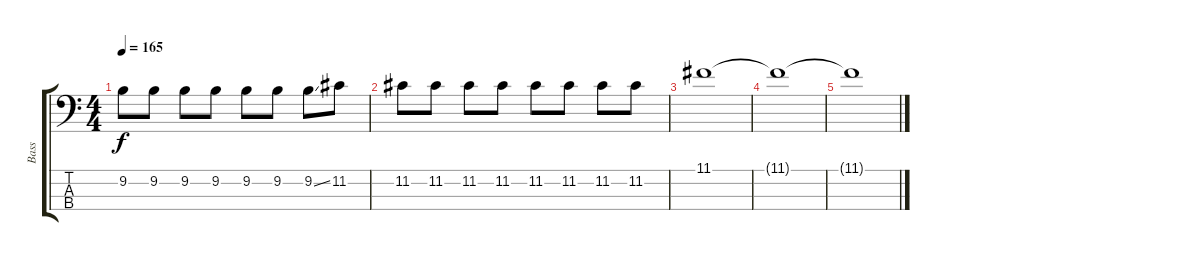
\track ("Bass" "Bass") {instrument electricbasspick}
\staff {score tabs}
\tuning (G2 D2 A1 E1) {hide}
\ts (4 4)
\tempo 165
\clef f4
\ks c
9.2.8{dy f} 9.2.8 9.2.8 9.2.8 9.2.8 9.2.8 9.2{ss}.8 11.2.8 |
11.2.8 11.2.8 11.2.8 11.2.8 11.2.8 11.2.8 11.2.8 11.2.8 |
11.1.1 |
11.1{t}.1 |
11.1{t}.1
